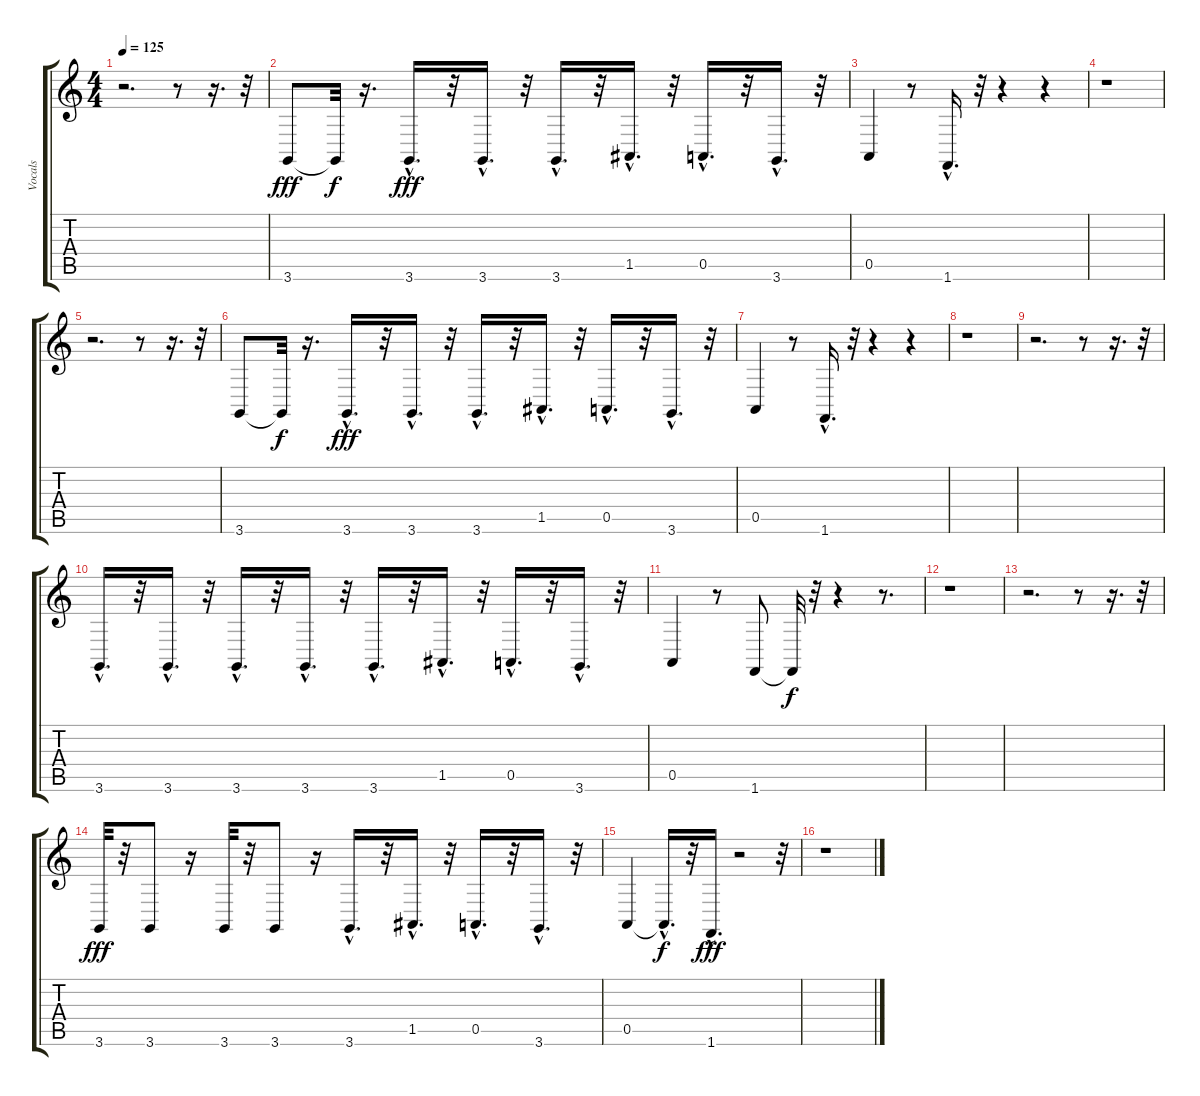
\track ("Vocals" "Vocals") {instrument shanai}
\staff {score tabs}
\tuning (E4 B3 G3 D3 A2 E2) {hide}
\ts (4 4)
\tempo 125
\clef g2
\ks c
r.2{d dy fff} r.8 r.16{d} r.32 |
3.6.8 3.6{t}.32{dy f} r.16{d} 3.6{hac}.16{d dy fff} r.32 3.6{hac}.16{d} r.32 3.6{hac}.16{d} r.32 1.5{hac}.16{d} r.32 0.5{hac}.16{d} r.32 3.6{hac}.16{d} r.32 |
0.5.4 r.8 1.6{hac}.16{d} r.32 r.4 r.4 |
r.1 |
r.2{d} r.8 r.16{d} r.32 |
3.6.8 3.6{t}.32{dy f} r.16{d} 3.6{hac}.16{d dy fff} r.32 3.6{hac}.16{d} r.32 3.6{hac}.16{d} r.32 1.5{hac}.16{d} r.32 0.5{hac}.16{d} r.32 3.6{hac}.16{d} r.32 |
0.5.4 r.8 1.6{hac}.16{d} r.32 r.4 r.4 |
r.1 |
r.2{d} r.8 r.16{d} r.32 |
3.6{hac}.16{d} r.32 3.6{hac}.16{d} r.32 3.6{hac}.16{d} r.32 3.6{hac}.16{d} r.32 3.6{hac}.16{d} r.32 1.5{hac}.16{d} r.32 0.5{hac}.16{d} r.32 3.6{hac}.16{d} r.32 |
0.5.4 r.8 1.6.8 1.6{t}.32{dy f} r.32 r.4 r.8{d} |
r.1 |
r.2{d} r.8 r.16{d} r.32 |
3.6.32{dy fff} r.32 3.6.8 r.16 3.6.32 r.32 3.6.8 r.16 3.6{hac}.16{d} r.32 1.5{hac}.16{d} r.32 0.5{hac}.16{d} r.32 3.6{hac}.16{d} r.32 |
0.5.4 0.5{hac t}.16{d dy f} r.32 1.6{hac}.16{d dy fff} r.2 r.32 |
r.1
